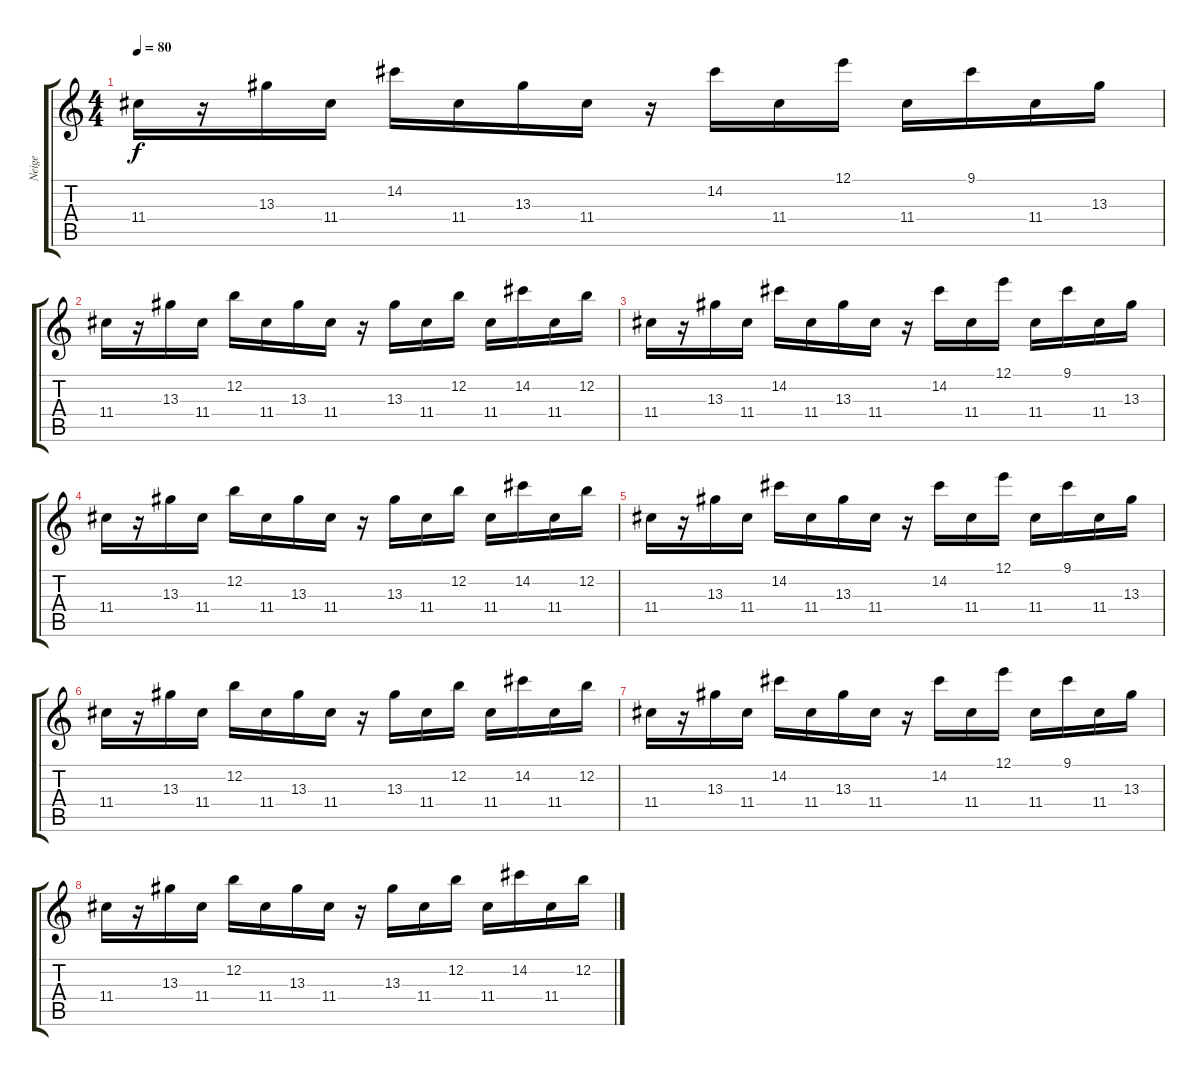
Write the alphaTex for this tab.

\track ("Neige" "Neige") {instrument overdrivenguitar}
\staff {score tabs}
\tuning (E4 B3 G3 D3 A2 E2) {hide}
\ts (4 4)
\tempo 80
\clef g2
\ks c
11.4.16{dy f} r.16 13.3.16 11.4.16 14.2.16 11.4.16 13.3.16 11.4.16 r.16 14.2.16 11.4.16 12.1.16 11.4.16 9.1.16 11.4.16 13.3.16 |
11.4.16 r.16 13.3.16 11.4.16 12.2.16 11.4.16 13.3.16 11.4.16 r.16 13.3.16 11.4.16 12.2.16 11.4.16 14.2.16 11.4.16 12.2.16 |
11.4.16 r.16 13.3.16 11.4.16 14.2.16 11.4.16 13.3.16 11.4.16 r.16 14.2.16 11.4.16 12.1.16 11.4.16 9.1.16 11.4.16 13.3.16 |
11.4.16 r.16 13.3.16 11.4.16 12.2.16 11.4.16 13.3.16 11.4.16 r.16 13.3.16 11.4.16 12.2.16 11.4.16 14.2.16 11.4.16 12.2.16 |
11.4.16 r.16 13.3.16 11.4.16 14.2.16 11.4.16 13.3.16 11.4.16 r.16 14.2.16 11.4.16 12.1.16 11.4.16 9.1.16 11.4.16 13.3.16 |
11.4.16 r.16 13.3.16 11.4.16 12.2.16 11.4.16 13.3.16 11.4.16 r.16 13.3.16 11.4.16 12.2.16 11.4.16 14.2.16 11.4.16 12.2.16 |
11.4.16 r.16 13.3.16 11.4.16 14.2.16 11.4.16 13.3.16 11.4.16 r.16 14.2.16 11.4.16 12.1.16 11.4.16 9.1.16 11.4.16 13.3.16 |
11.4.16 r.16 13.3.16 11.4.16 12.2.16 11.4.16 13.3.16 11.4.16 r.16 13.3.16 11.4.16 12.2.16 11.4.16 14.2.16 11.4.16 12.2.16
